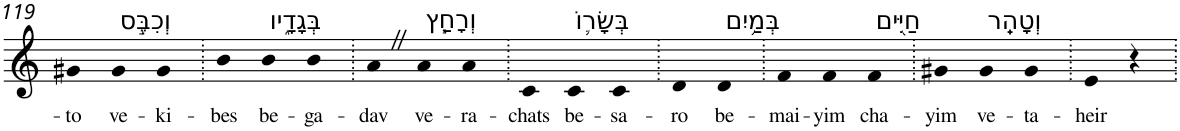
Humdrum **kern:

**kern	**text
*part1	*part1
*staff1	*staff1
*I"Piano	*
*I'Pno	*
!!LO:PB:g=z
*clefG2	*
*k[]	*
=119	=119
!	!LO:LY:b
4g#X	-to
!LO:TX:a:t=וְכִבֶּ֣ס	!
!	!LO:LY:b
4g#	ve-
!	!LO:LY:b
4g#	-ki-
=120.	=120.
!	!LO:LY:b
4b	-bes
!LO:TX:a:t=בְּגָדָ֑יו	!
!	!LO:LY:b
4b	be-
!	!LO:LY:b
4b	-ga-
=121.	=121.
!	!LO:LY:b
4aZ	-dav
!LO:TX:a:t=וְרָחַ֧ץ	!
!	!LO:LY:b
4a	ve-
!	!LO:LY:b
4a	-ra-
=122.	=122.
!	!LO:LY:b
4c	-chats
!LO:TX:a:t=בְּשָׂר֛וֹ	!
!	!LO:LY:b
4c	be-
!	!LO:LY:b
4c	-sa-
=123.	=123.
!	!LO:LY:b
4d	-ro
!LO:TX:a:t=בְּמַ֥יִם	!
!	!LO:LY:b
4d	be-
=124.	=124.
!	!LO:LY:b
4f	-mai-
!	!LO:LY:b
4f	-yim
!LO:TX:a:t=חַיִּ֖ים	!
!	!LO:LY:b
4f	cha-
=125.	=125.
!	!LO:LY:b
4g#X	-yim
!LO:TX:a:t=וְטָהֵֽר	!
!	!LO:LY:b
4g#	ve-
!	!LO:LY:b
4g#	-ta-
=126.	=126.
!	!LO:LY:b
4e	-heir
4r	.
=.	=.
*-	*-
